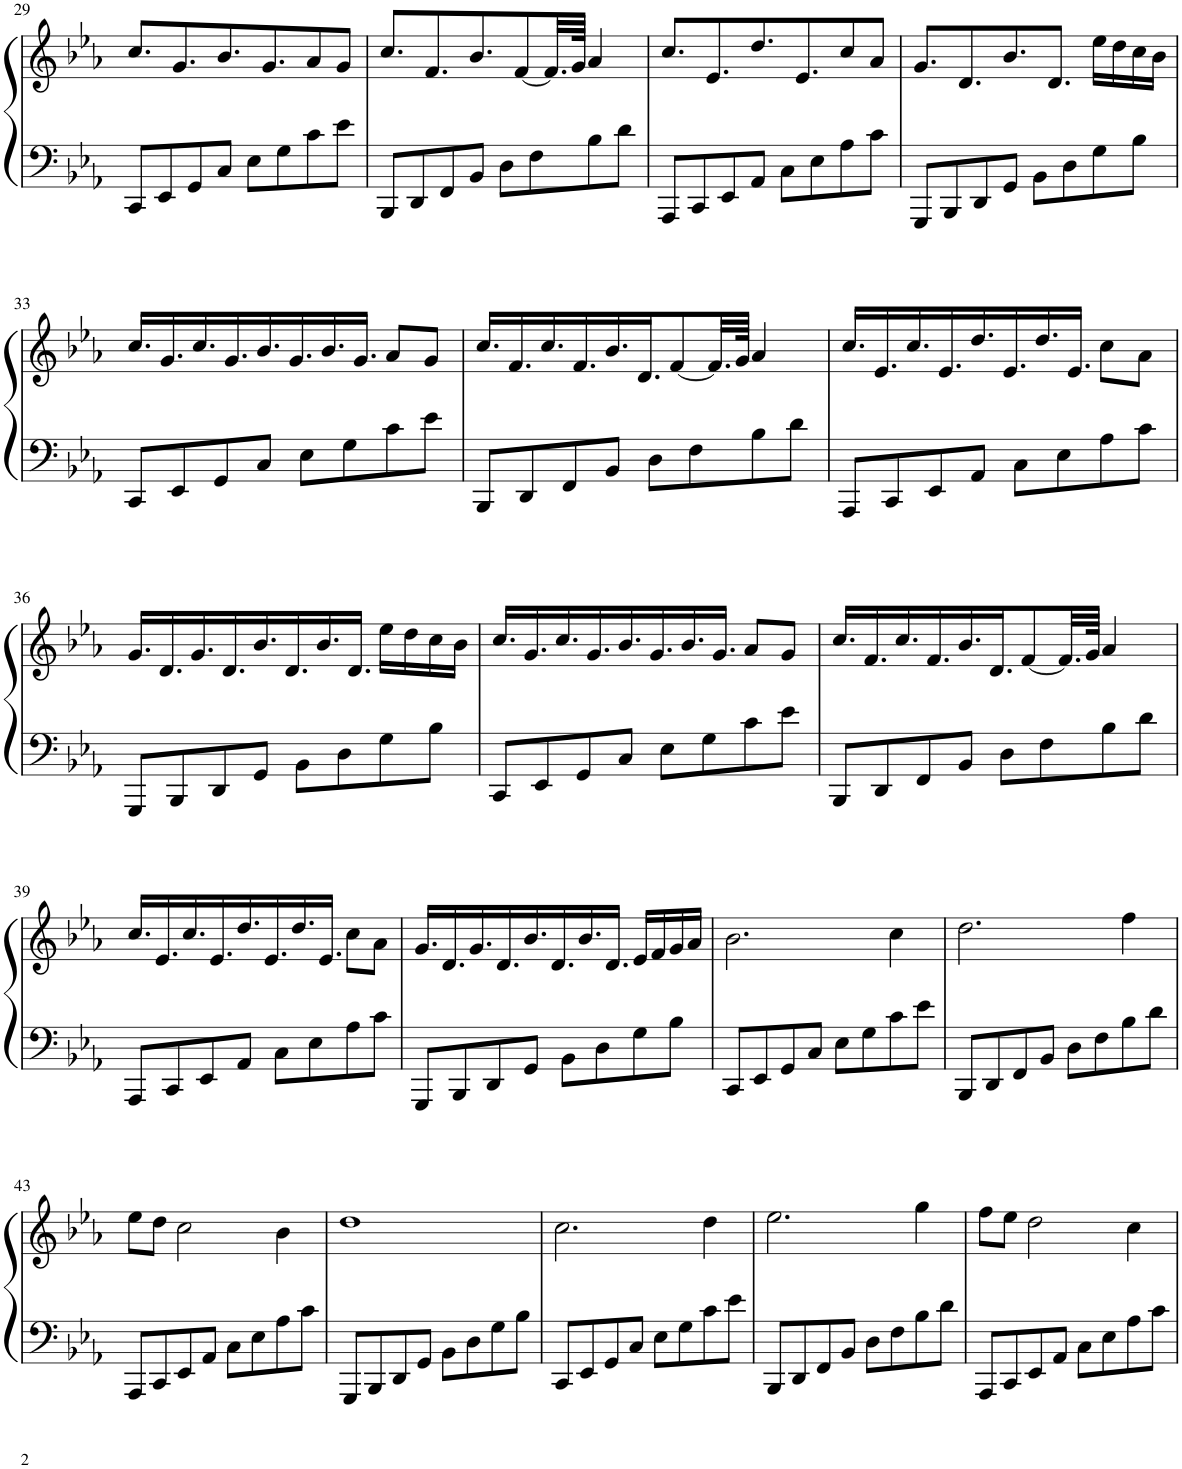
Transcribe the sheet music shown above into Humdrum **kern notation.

**kern	**kern
*part1	*part1
*staff2	*staff1
*I"Piano	*
*I'Pno.	*
!!LO:PB:g=z
*clefF4	*clefG2
*k[b-e-a-]	*k[b-e-a-]
*M4/4	*M4/4
=29	=29
8CC/L	8.cc/L
8EE-/	.
.	8.g/
8GG/	.
8C/J	8.b-/
8E-\L	.
.	8.g/
8G\	.
8c\	8a-/
8e-\J	8g/J
=30	=30
8BBB-/L	8.cc/L
8DD/	.
.	8.f/
8FF/	.
8BB-/J	8.b-/
8D\L	.
.	[8f/
8F\	.
.	32.f/LL]
.	64g/JJJk
8B-\	4a-/
8d\J	.
=31	=31
8AAA-/L	8.cc/L
8CC/	.
.	8.e-/
8EE-/	.
8AA-/J	8.dd/
8C\L	.
.	8.e-/
8E-\	.
8A-\	8cc/
8c\J	8a-/J
=32	=32
8GGG/L	8.g/L
8BBB-/	.
.	8.d/
8DD/	.
8GG/J	8.b-/
8BB-\L	.
.	8.d/J
8D\	.
8G\	16ee-\LL
.	16dd\
8B-\J	16cc\
.	16b-\JJ
!!LO:LB:g=z
=33	=33
8CC/L	16.cc/LL
.	16.g/
8EE-/	.
.	16.cc/
8GG/	.
.	16.g/
8C/J	16.b-/
.	16.g/
8E-\L	.
.	16.b-/
8G\	.
.	16.g/JJ
8c\	8a-/L
8e-\J	8g/J
=34	=34
8BBB-/L	16.cc/LL
.	16.f/
8DD/	.
.	16.cc/
8FF/	.
.	16.f/
8BB-/J	16.b-/
.	16.d/J
8D\L	.
.	[8f/
8F\	.
.	32.f/LL]
.	64g/JJJk
8B-\	4a-/
8d\J	.
=35	=35
8AAA-/L	16.cc/LL
.	16.e-/
8CC/	.
.	16.cc/
8EE-/	.
.	16.e-/
8AA-/J	16.dd/
.	16.e-/
8C\L	.
.	16.dd/
8E-\	.
.	16.e-/JJ
8A-\	8cc\L
8c\J	8a-\J
!!LO:LB:g=z
=36	=36
8GGG/L	16.g/LL
.	16.d/
8BBB-/	.
.	16.g/
8DD/	.
.	16.d/
8GG/J	16.b-/
.	16.d/
8BB-\L	.
.	16.b-/
8D\	.
.	16.d/JJ
8G\	16ee-\LL
.	16dd\
8B-\J	16cc\
.	16b-\JJ
=37	=37
8CC/L	16.cc/LL
.	16.g/
8EE-/	.
.	16.cc/
8GG/	.
.	16.g/
8C/J	16.b-/
.	16.g/
8E-\L	.
.	16.b-/
8G\	.
.	16.g/JJ
8c\	8a-/L
8e-\J	8g/J
=38	=38
8BBB-/L	16.cc/LL
.	16.f/
8DD/	.
.	16.cc/
8FF/	.
.	16.f/
8BB-/J	16.b-/
.	16.d/J
8D\L	.
.	[8f/
8F\	.
.	32.f/LL]
.	64g/JJJk
8B-\	4a-/
8d\J	.
!!LO:LB:g=z
=39	=39
8AAA-/L	16.cc/LL
.	16.e-/
8CC/	.
.	16.cc/
8EE-/	.
.	16.e-/
8AA-/J	16.dd/
.	16.e-/
8C\L	.
.	16.dd/
8E-\	.
.	16.e-/JJ
8A-\	8cc\L
8c\J	8a-\J
=40	=40
8GGG/L	16.g/LL
.	16.d/
8BBB-/	.
.	16.g/
8DD/	.
.	16.d/
8GG/J	16.b-/
.	16.d/
8BB-\L	.
.	16.b-/
8D\	.
.	16.d/JJ
8G\	16e-/LL
.	16f/
8B-\J	16g/
.	16a-/JJ
=41	=41
8CC/L	2.b-\
8EE-/	.
8GG/	.
8C/J	.
8E-\L	.
8G\	.
8c\	4cc\
8e-\J	.
=42	=42
8BBB-/L	2.dd\
8DD/	.
8FF/	.
8BB-/J	.
8D\L	.
8F\	.
8B-\	4ff\
8d\J	.
!!LO:LB:g=z
=43	=43
8AAA-/L	8ee-\L
8CC/	8dd\J
8EE-/	2cc\
8AA-/J	.
8C\L	.
8E-\	.
8A-\	4b-\
8c\J	.
=44	=44
8GGG/L	1dd
8BBB-/	.
8DD/	.
8GG/J	.
8BB-\L	.
8D\	.
8G\	.
8B-\J	.
=45	=45
8CC/L	2.cc\
8EE-/	.
8GG/	.
8C/J	.
8E-\L	.
8G\	.
8c\	4dd\
8e-\J	.
=46	=46
8BBB-/L	2.ee-\
8DD/	.
8FF/	.
8BB-/J	.
8D\L	.
8F\	.
8B-\	4gg\
8d\J	.
=47	=47
8AAA-/L	8ff\L
8CC/	8ee-\J
8EE-/	2dd\
8AA-/J	.
8C\L	.
8E-\	.
8A-\	4cc\
8c\J	.
=	=
*-	*-
